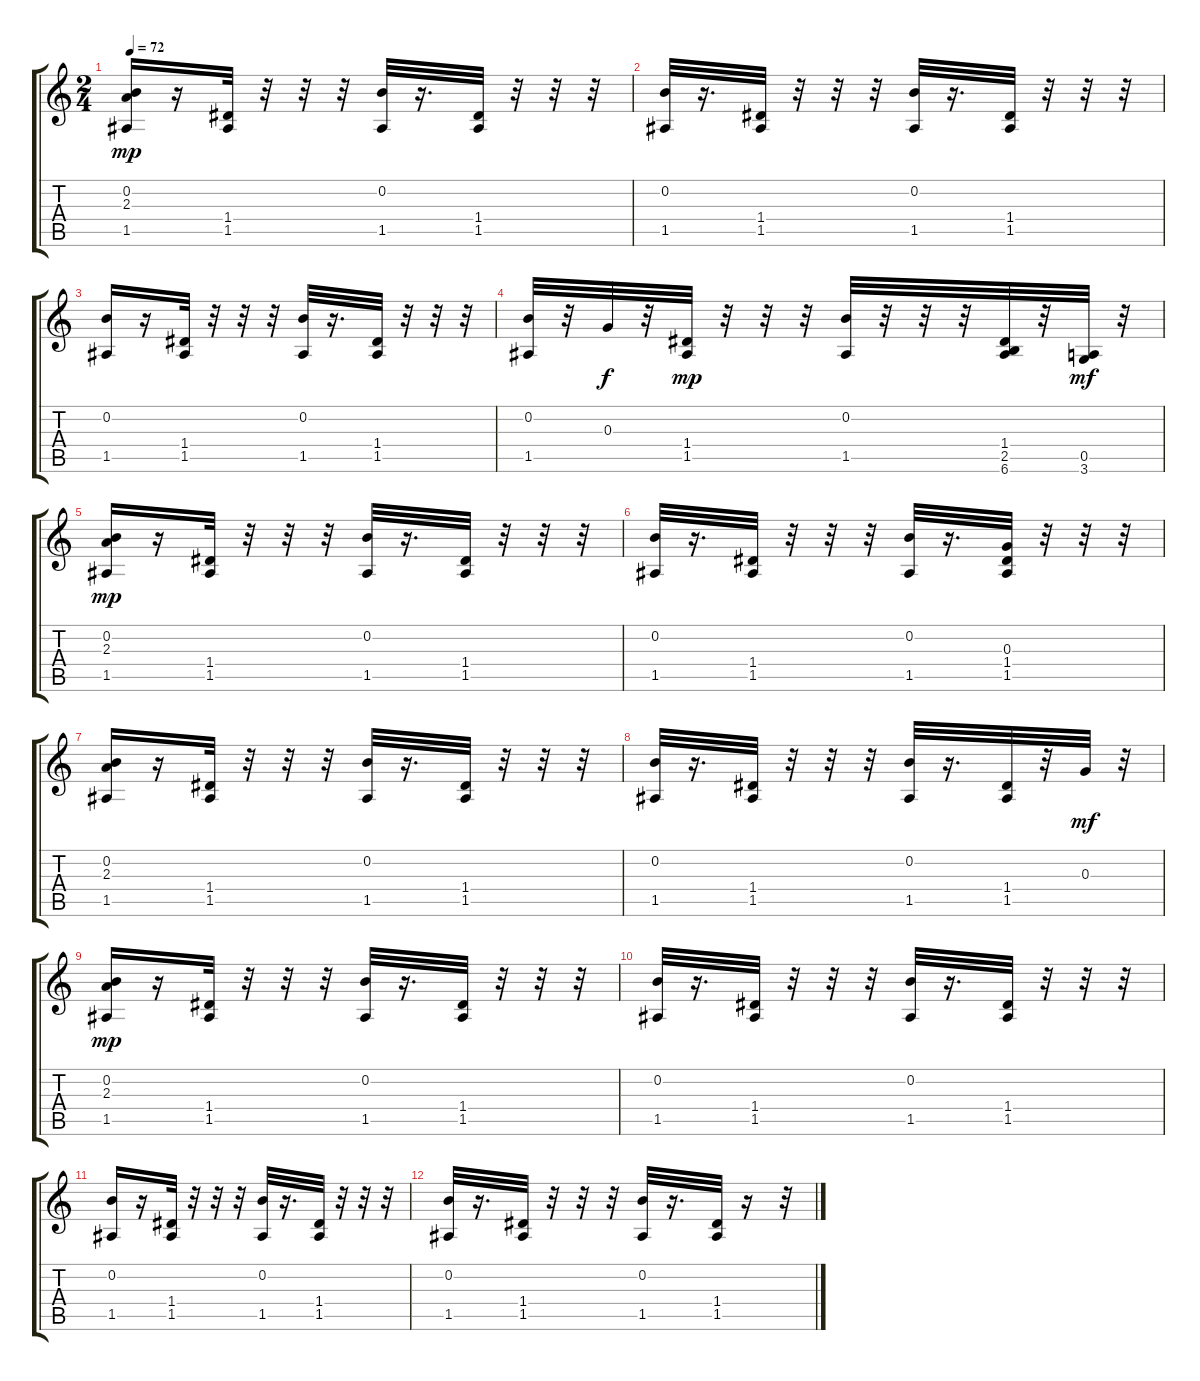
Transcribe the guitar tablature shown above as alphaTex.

\track "" {instrument acousticguitarnylon}
\staff {score tabs}
\tuning (E4 B3 G3 D3 A2 E2) {hide}
\ts (2 4)
\tempo 72
\clef g2
\ks c
(0.2 2.3 1.5).16{dy mp} r.16 (1.4 1.5).32 r.32 r.32 r.32 (0.2 1.5).32 r.16{d} (1.4 1.5).32 r.32 r.32 r.32 |
(0.2 1.5).32 r.16{d} (1.4 1.5).32 r.32 r.32 r.32 (0.2 1.5).32 r.16{d} (1.4 1.5).32 r.32 r.32 r.32 |
(0.2 1.5).16{volume 12} r.16 (1.4 1.5).32{volume 12} r.32 r.32{volume 12} r.32 (0.2 1.5).32{volume 11} r.16{d} (1.4 1.5).32{volume 11} r.32 r.32{volume 11} r.32 |
(0.2 1.5).32{volume 11} r.32 0.3.32{dy f volume 11} r.32 (1.4 1.5).32{dy mp volume 10} r.32 r.32{volume 10} r.32 (0.2 1.5).32{volume 10} r.32 r.32{volume 10} r.32 (1.4 2.5 6.6).32{volume 10} r.32 (0.5 3.6).32{dy mf volume 10} r.32 |
(0.2 2.3 1.5).16{dy mp volume 10} r.16 (1.4 1.5).32{volume 9} r.32 r.32{volume 9} r.32 (0.2 1.5).32{volume 9} r.16{d} (1.4 1.5).32{volume 9} r.32 r.32{volume 8} r.32 |
(0.2 1.5).32{volume 8} r.16{d} (1.4 1.5).32{volume 8} r.32 r.32{volume 8} r.32 (0.2 1.5).32{volume 8} r.16{d} (0.3 1.4 1.5).32{volume 8} r.32 r.32{volume 7} r.32 |
(0.2 2.3 1.5).16{volume 7} r.16 (1.4 1.5).32{volume 7} r.32 r.32{volume 7} r.32 (0.2 1.5).32{volume 7} r.16{d} (1.4 1.5).32{volume 6} r.32 r.32{volume 6} r.32 |
(0.2 1.5).32{volume 6} r.16{d} (1.4 1.5).32{volume 6} r.32 r.32{volume 6} r.32 (0.2 1.5).32{volume 5} r.16{d} (1.4 1.5).32{volume 5} r.32 0.3.32{dy mf volume 5} r.32 |
(0.2 2.3 1.5).16{dy mp volume 5} r.16 (1.4 1.5).32{volume 4} r.32 r.32{volume 4} r.32 (0.2 1.5).32{volume 4} r.16{d} (1.4 1.5).32{volume 4} r.32 r.32{volume 4} r.32 |
(0.2 1.5).32{volume 4} r.16{d} (1.4 1.5).32{volume 3} r.32 r.32{volume 3} r.32 (0.2 1.5).32{volume 3} r.16{d} (1.4 1.5).32{volume 3} r.32 r.32{volume 3} r.32 |
(0.2 1.5).16{volume 2} r.16 (1.4 1.5).32{volume 2} r.32 r.32{volume 2} r.32 (0.2 1.5).32{volume 2} r.16{d} (1.4 1.5).32{volume 2} r.32 r.32{volume 1} r.32 |
(0.2 1.5).32{volume 1} r.16{d} (1.4 1.5).32{volume 1} r.32 r.32{volume 1} r.32 (0.2 1.5).32{volume 1} r.16{d} (1.4 1.5).32{volume 0} r.16 r.32
